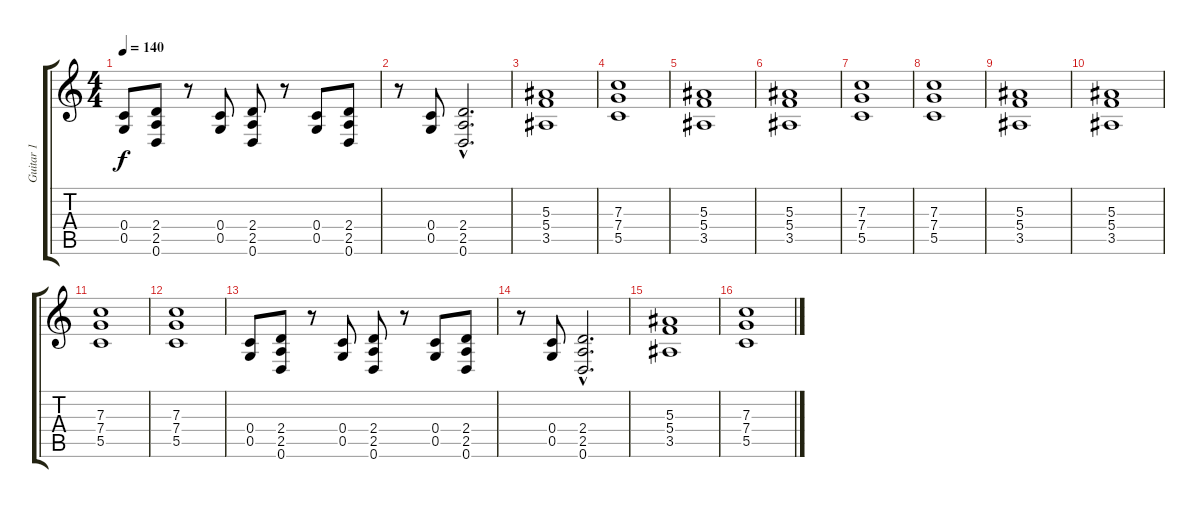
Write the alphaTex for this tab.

\track ("Guitar 1" "Guitar 1") {instrument electricguitarclean}
\staff {score tabs}
\tuning (D4 A3 F3 C3 G2 D2) {hide}
\ts (4 4)
\tempo 140
\clef g2
\ks c
(0.4 0.5).8{dy f} (2.4 2.5 0.6).8 r.8 (0.4 0.5).8 (2.4 2.5 0.6).8 r.8 (0.4 0.5).8 (2.4 2.5 0.6).8 |
r.8 (0.4 0.5).8 (2.4{hac} 2.5{hac} 0.6{hac}).2{d} |
(5.3 5.4 3.5).1 |
(7.3 7.4 5.5).1 |
(5.3 5.4 3.5).1 |
(5.3 5.4 3.5).1 |
(7.3 7.4 5.5).1 |
(7.3 7.4 5.5).1 |
(5.3 5.4 3.5).1 |
(5.3 5.4 3.5).1 |
(7.3 7.4 5.5).1 |
(7.3 7.4 5.5).1 |
(0.4 0.5).8 (2.4 2.5 0.6).8 r.8 (0.4 0.5).8 (2.4 2.5 0.6).8 r.8 (0.4 0.5).8 (2.4 2.5 0.6).8 |
r.8 (0.4 0.5).8 (2.4{hac} 2.5{hac} 0.6{hac}).2{d} |
(5.3 5.4 3.5).1 |
(7.3 7.4 5.5).1
